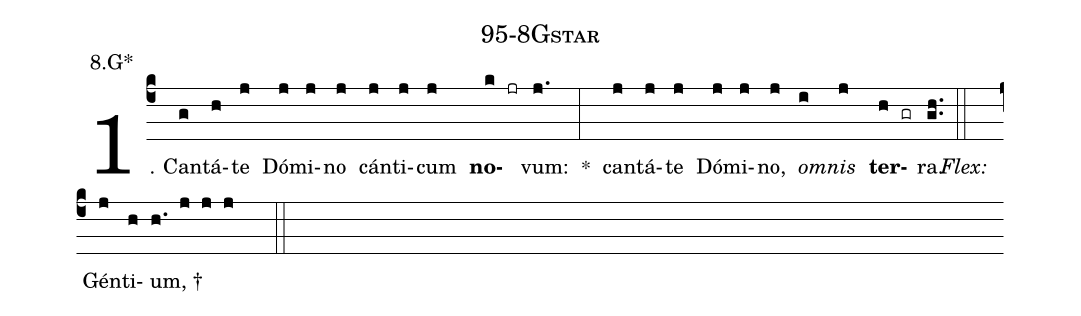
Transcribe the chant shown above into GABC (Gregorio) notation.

name: 95-8Gstar;
annotation: 8.G*;
%%
(c4)1. Can(g)tá(h)te(j) Dó(j)mi(j)no(j) cán(j)ti(j)cum(j) <b>no</b>(k jr)vum:(j.) *(:) can(j)tá(j)te(j) Dó(j)mi(j)no,(j) <i>om</i>(i)<i>nis</i>(j) <b>ter</b>(h gr)ra.(gh..) (::)
<i>Flex:</i>()  Gén(j)ti(h)um, †(h. j j j  ::)
